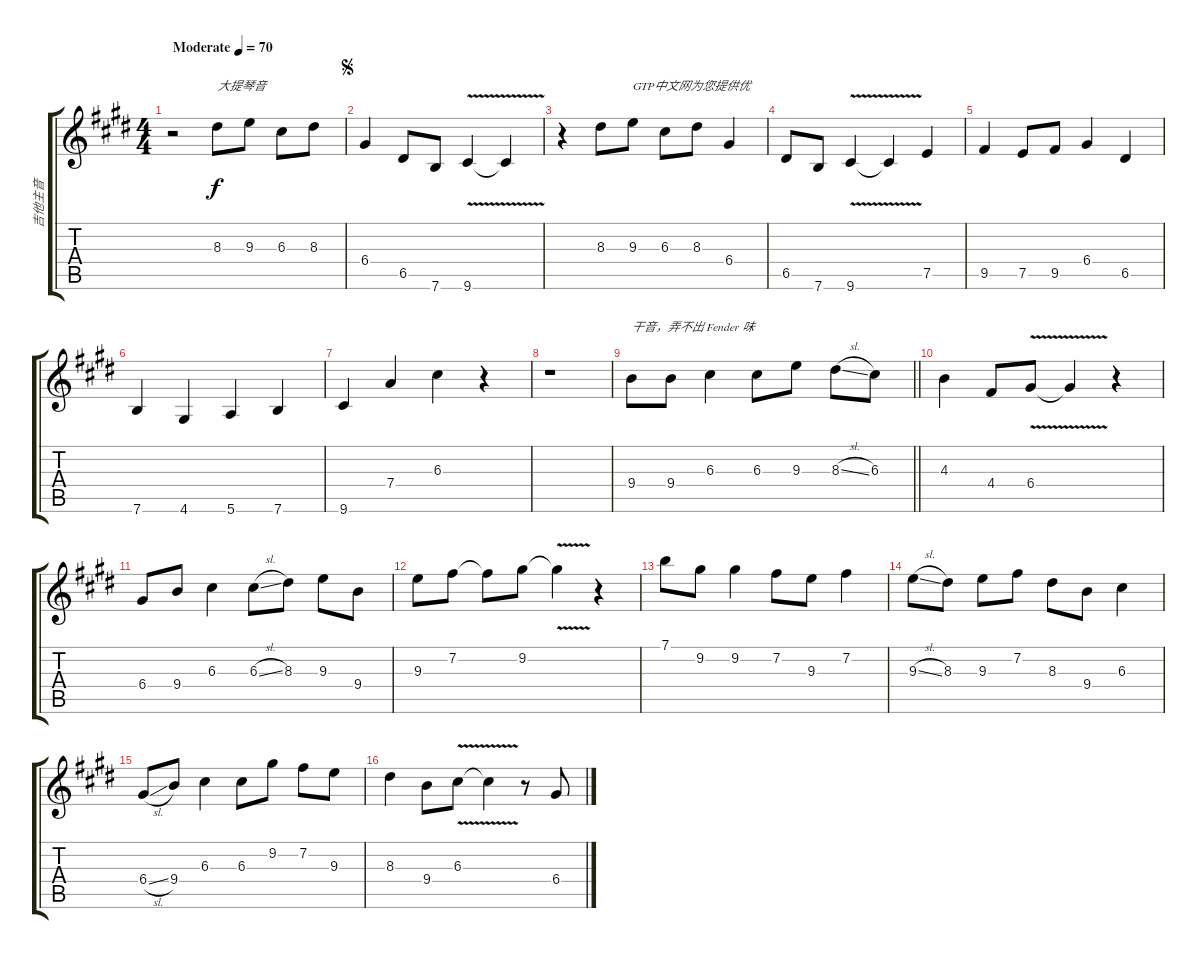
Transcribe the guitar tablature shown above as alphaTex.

\track ("吉他主音" "吉他主音") {instrument acousticguitarsteel}
\staff {score tabs}
\tuning (E4 B3 G3 D3 A2 E2) {hide}
\ts (4 4)
\tempo (70 "Moderate")
\clef g2
\ks e
r.2{dy f instrument acousticguitarsteel} 8.3.8{txt "大提琴音" instrument cello} 9.3.8 6.3.8 8.3.8 |
\jump segno
6.4.4 6.5.8 7.6.8 9.6{v}.4 9.6{t}.4 |
r.4 8.3.8 9.3.8{txt "GTP中文网为您提供优"} 6.3.8 8.3.8 6.4.4 |
6.5.8 7.6.8 9.6{v}.4 9.6{t}.4 7.5.4 |
9.5.4 7.5.8 9.5.8 6.4.4 6.5.4 |
7.6.4 4.6.4 5.6.4 7.6.4 |
9.6.4 7.4.4 6.3.4 r.4 |
r.1 |
\barLineRight lightlight
9.4.8{txt "干音，弄不出 Fender 味" instrument electricguitarjazz} 9.4.8 6.3.4 6.3.8 9.3.8 8.3{sl}.8 6.3.8 |
4.3.4 4.4.8 6.4{v}.8 6.4{t}.4 r.4 |
6.4.8 9.4.8 6.3.4 6.3{sl}.8 8.3.8 9.3.8 9.4.8 |
9.3.8 7.2.8 7.2{t}.8 9.2.8 9.2{v t}.4 r.4 |
7.1.8 9.2.8 9.2.4 7.2.8 9.3.8 7.2.4 |
9.3{sl}.8 8.3.8 9.3.8 7.2.8 8.3.8 9.4.8 6.3.4 |
6.4{sl}.8 9.4.8 6.3.4 6.3.8 9.2.8 7.2.8 9.3.8 |
8.3.4 9.4.8 6.3{v}.8 6.3{t}.4 r.8 6.4.8
